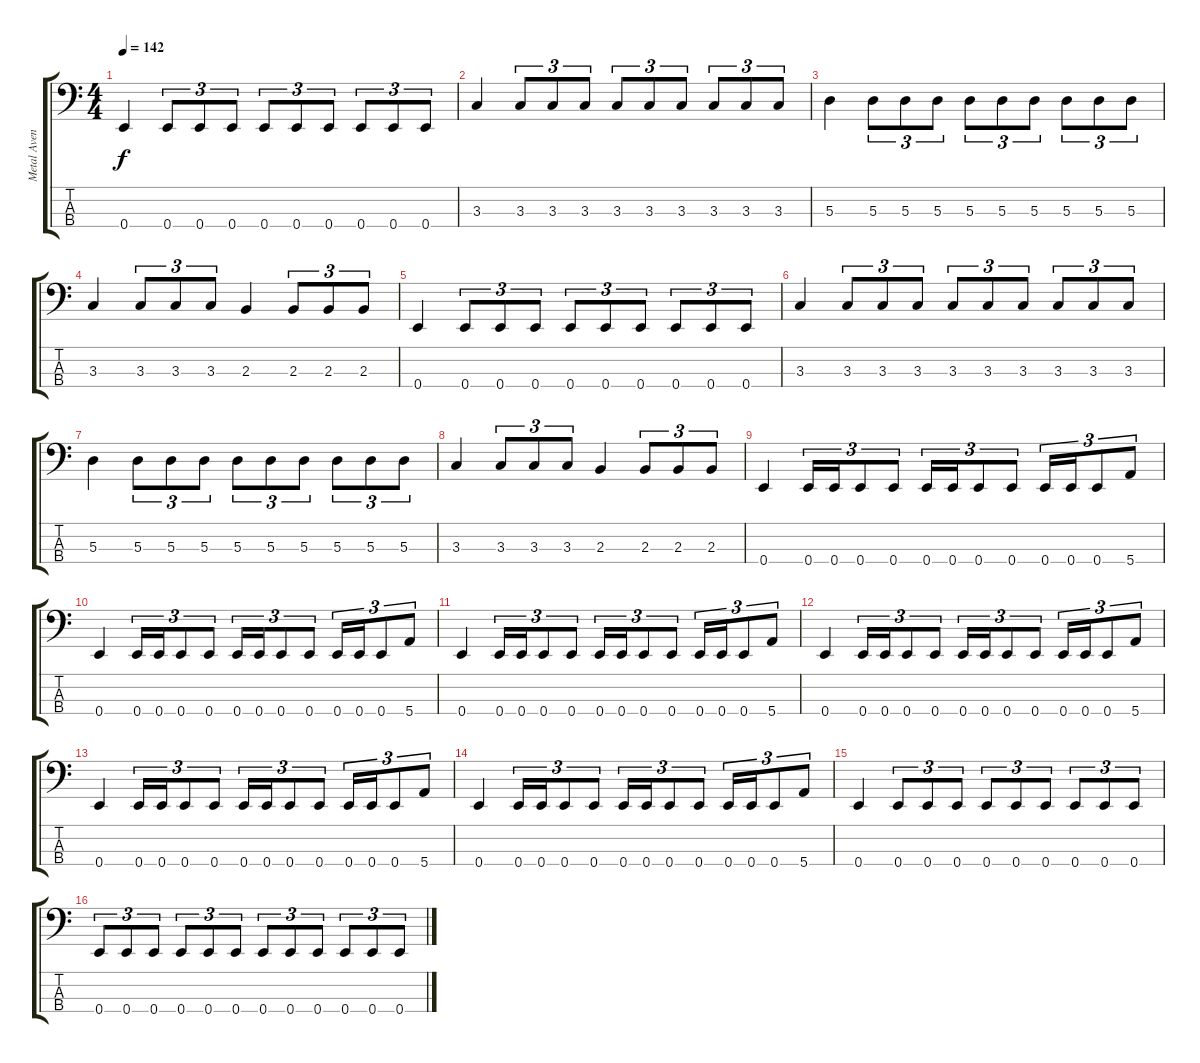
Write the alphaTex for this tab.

\track ("Metal Avenger" "Metal Aven") {instrument electricbasspick}
\staff {score tabs}
\tuning (G2 D2 A1 E1) {hide}
\ts (4 4)
\tempo 142
\clef f4
\ks c
0.4.4{dy f} 0.4.8{tu (3 2)} 0.4.8{tu (3 2)} 0.4.8{tu (3 2)} 0.4.8{tu (3 2)} 0.4.8{tu (3 2)} 0.4.8{tu (3 2)} 0.4.8{tu (3 2)} 0.4.8{tu (3 2)} 0.4.8{tu (3 2)} |
3.3.4 3.3.8{tu (3 2)} 3.3.8{tu (3 2)} 3.3.8{tu (3 2)} 3.3.8{tu (3 2)} 3.3.8{tu (3 2)} 3.3.8{tu (3 2)} 3.3.8{tu (3 2)} 3.3.8{tu (3 2)} 3.3.8{tu (3 2)} |
5.3.4 5.3.8{tu (3 2)} 5.3.8{tu (3 2)} 5.3.8{tu (3 2)} 5.3.8{tu (3 2)} 5.3.8{tu (3 2)} 5.3.8{tu (3 2)} 5.3.8{tu (3 2)} 5.3.8{tu (3 2)} 5.3.8{tu (3 2)} |
3.3.4 3.3.8{tu (3 2)} 3.3.8{tu (3 2)} 3.3.8{tu (3 2)} 2.3.4 2.3.8{tu (3 2)} 2.3.8{tu (3 2)} 2.3.8{tu (3 2)} |
0.4.4 0.4.8{tu (3 2)} 0.4.8{tu (3 2)} 0.4.8{tu (3 2)} 0.4.8{tu (3 2)} 0.4.8{tu (3 2)} 0.4.8{tu (3 2)} 0.4.8{tu (3 2)} 0.4.8{tu (3 2)} 0.4.8{tu (3 2)} |
3.3.4 3.3.8{tu (3 2)} 3.3.8{tu (3 2)} 3.3.8{tu (3 2)} 3.3.8{tu (3 2)} 3.3.8{tu (3 2)} 3.3.8{tu (3 2)} 3.3.8{tu (3 2)} 3.3.8{tu (3 2)} 3.3.8{tu (3 2)} |
5.3.4 5.3.8{tu (3 2)} 5.3.8{tu (3 2)} 5.3.8{tu (3 2)} 5.3.8{tu (3 2)} 5.3.8{tu (3 2)} 5.3.8{tu (3 2)} 5.3.8{tu (3 2)} 5.3.8{tu (3 2)} 5.3.8{tu (3 2)} |
3.3.4 3.3.8{tu (3 2)} 3.3.8{tu (3 2)} 3.3.8{tu (3 2)} 2.3.4 2.3.8{tu (3 2)} 2.3.8{tu (3 2)} 2.3.8{tu (3 2)} |
0.4.4 0.4.16{tu (3 2)} 0.4.16{tu (3 2)} 0.4.8{tu (3 2)} 0.4.8{tu (3 2)} 0.4.16{tu (3 2)} 0.4.16{tu (3 2)} 0.4.8{tu (3 2)} 0.4.8{tu (3 2)} 0.4.16{tu (3 2)} 0.4.16{tu (3 2)} 0.4.8{tu (3 2)} 5.4.8{tu (3 2)} |
0.4.4 0.4.16{tu (3 2)} 0.4.16{tu (3 2)} 0.4.8{tu (3 2)} 0.4.8{tu (3 2)} 0.4.16{tu (3 2)} 0.4.16{tu (3 2)} 0.4.8{tu (3 2)} 0.4.8{tu (3 2)} 0.4.16{tu (3 2)} 0.4.16{tu (3 2)} 0.4.8{tu (3 2)} 5.4.8{tu (3 2)} |
0.4.4 0.4.16{tu (3 2)} 0.4.16{tu (3 2)} 0.4.8{tu (3 2)} 0.4.8{tu (3 2)} 0.4.16{tu (3 2)} 0.4.16{tu (3 2)} 0.4.8{tu (3 2)} 0.4.8{tu (3 2)} 0.4.16{tu (3 2)} 0.4.16{tu (3 2)} 0.4.8{tu (3 2)} 5.4.8{tu (3 2)} |
0.4.4 0.4.16{tu (3 2)} 0.4.16{tu (3 2)} 0.4.8{tu (3 2)} 0.4.8{tu (3 2)} 0.4.16{tu (3 2)} 0.4.16{tu (3 2)} 0.4.8{tu (3 2)} 0.4.8{tu (3 2)} 0.4.16{tu (3 2)} 0.4.16{tu (3 2)} 0.4.8{tu (3 2)} 5.4.8{tu (3 2)} |
0.4.4 0.4.16{tu (3 2)} 0.4.16{tu (3 2)} 0.4.8{tu (3 2)} 0.4.8{tu (3 2)} 0.4.16{tu (3 2)} 0.4.16{tu (3 2)} 0.4.8{tu (3 2)} 0.4.8{tu (3 2)} 0.4.16{tu (3 2)} 0.4.16{tu (3 2)} 0.4.8{tu (3 2)} 5.4.8{tu (3 2)} |
0.4.4 0.4.16{tu (3 2)} 0.4.16{tu (3 2)} 0.4.8{tu (3 2)} 0.4.8{tu (3 2)} 0.4.16{tu (3 2)} 0.4.16{tu (3 2)} 0.4.8{tu (3 2)} 0.4.8{tu (3 2)} 0.4.16{tu (3 2)} 0.4.16{tu (3 2)} 0.4.8{tu (3 2)} 5.4.8{tu (3 2)} |
0.4.4 0.4.8{tu (3 2)} 0.4.8{tu (3 2)} 0.4.8{tu (3 2)} 0.4.8{tu (3 2)} 0.4.8{tu (3 2)} 0.4.8{tu (3 2)} 0.4.8{tu (3 2)} 0.4.8{tu (3 2)} 0.4.8{tu (3 2)} |
0.4.8{tu (3 2)} 0.4.8{tu (3 2)} 0.4.8{tu (3 2)} 0.4.8{tu (3 2)} 0.4.8{tu (3 2)} 0.4.8{tu (3 2)} 0.4.8{tu (3 2)} 0.4.8{tu (3 2)} 0.4.8{tu (3 2)} 0.4.8{tu (3 2)} 0.4.8{tu (3 2)} 0.4.8{tu (3 2)}
